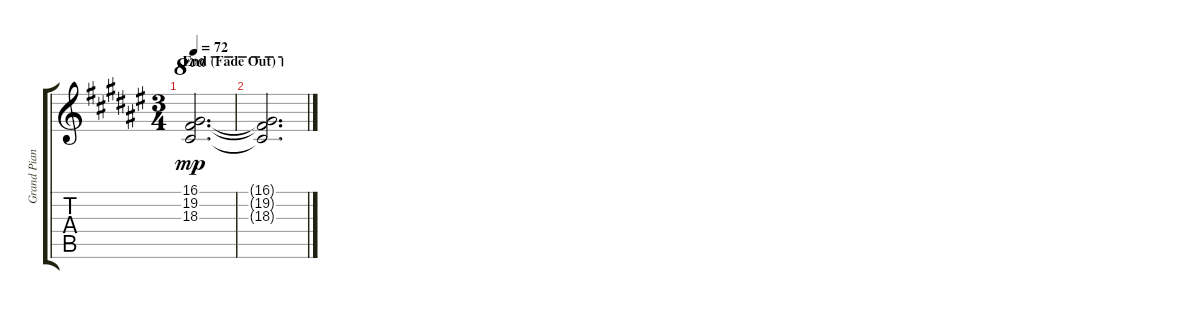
\track ("Grand Piano" "Grand Pian") {instrument acousticgrandpiano}
\staff {score tabs}
\tuning (E4 B3 G3 D3 A2 E2) {hide}
\ts (3 4)
\section ("" "End (Fade Out)")
\tempo 72
\clef g2
\ks f#
(16.1 19.2 18.3).2{d ot 8va dy mp} |
\ks d#minor
(16.1{t} 19.2{t} 18.3{t}).2{d ot 8va}
